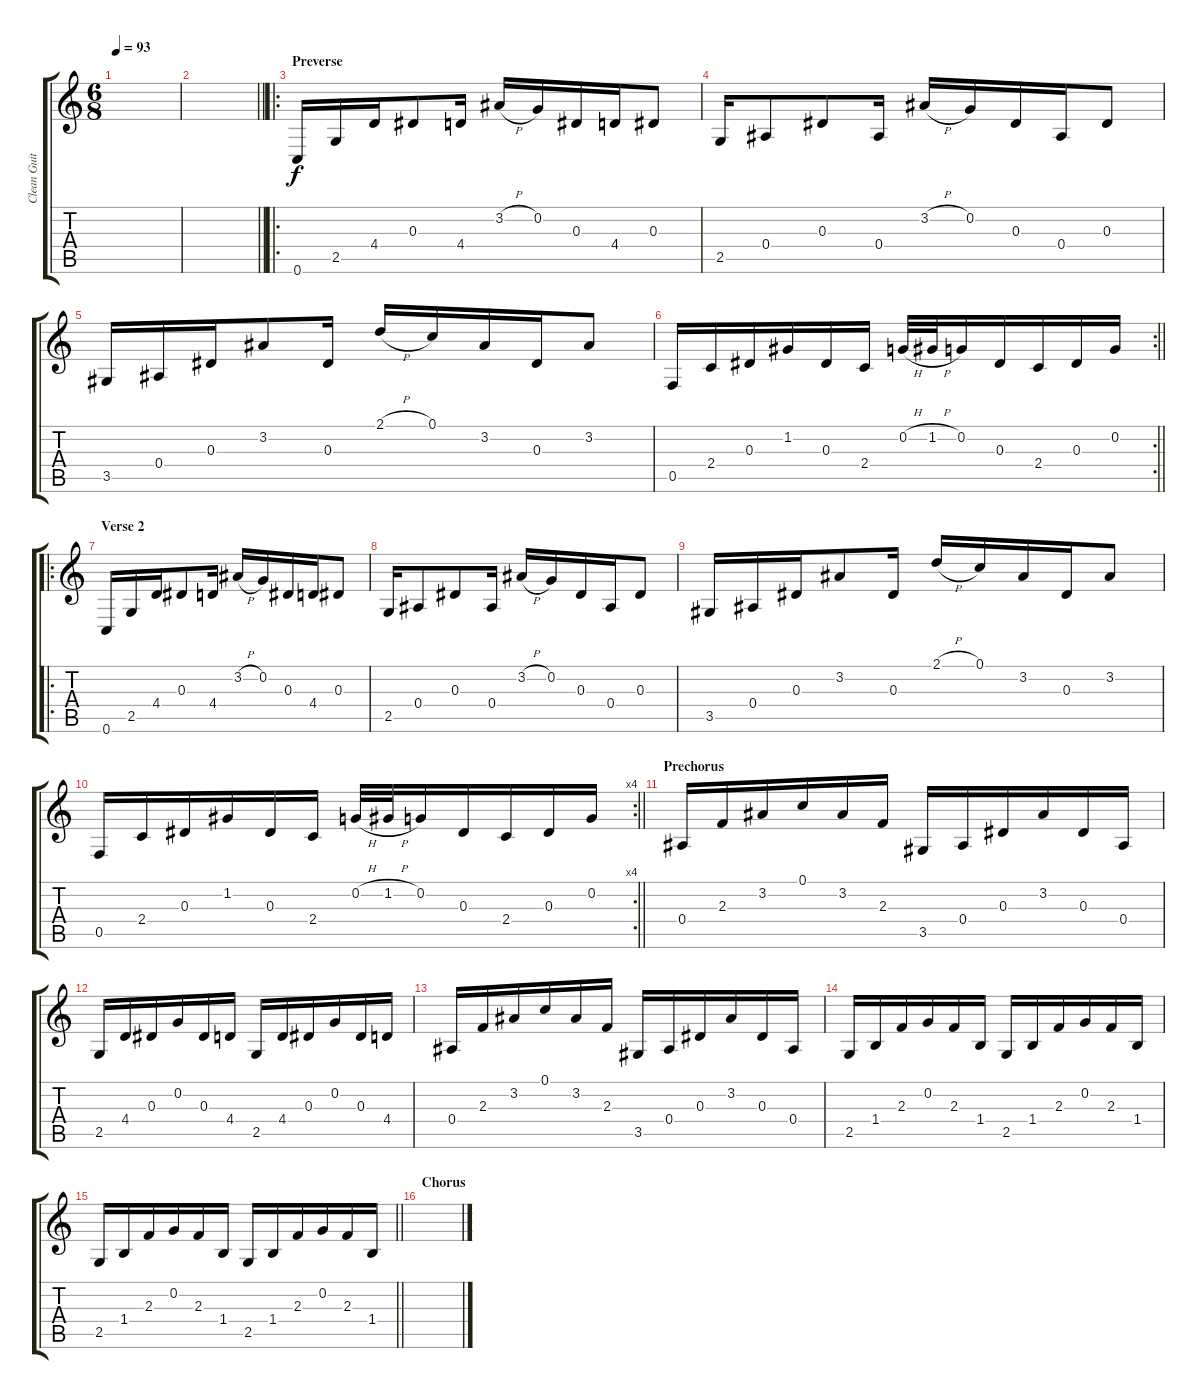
\track ("Clean Guitar" "Clean Guit") {instrument electricguitarclean}
\staff {score tabs}
\tuning (C4 G3 Eb3 Bb2 F2 C2) {hide}
\ts (6 8)
\tempo 93
\clef g2
\ks c
|
\barLineRight lightlight
|
\ro
\section ("" "Preverse")
0.6.16 2.5.16 4.4.16 0.3.8 4.4.16 3.2{h}.16 0.2.16 0.3.16 4.4.16 0.3.8 |
2.5.16 0.4.8 0.3.8 0.4.16 3.2{h}.16 0.2.16 0.3.16 0.4.16 0.3.8 |
3.5.16 0.4.16 0.3.16 3.2.8 0.3.16 2.1{h}.16 0.1.16 3.2.16 0.3.16 3.2.8 |
\rc 2
\barLineRight lightlight
0.5.16 2.4.16 0.3.16 1.2.16 0.3.16 2.4.16 0.2{h}.32 1.2{h}.32 0.2.16 0.3.16 2.4.16 0.3.16 0.2.16 |
\ro
\section ("" "Verse 2")
0.6.16 2.5.16 4.4.16 0.3.8 4.4.16 3.2{h}.16 0.2.16 0.3.16 4.4.16 0.3.8 |
2.5.16 0.4.8 0.3.8 0.4.16 3.2{h}.16 0.2.16 0.3.16 0.4.16 0.3.8 |
3.5.16 0.4.16 0.3.16 3.2.8 0.3.16 2.1{h}.16 0.1.16 3.2.16 0.3.16 3.2.8 |
\rc 4
\barLineRight lightlight
0.5.16 2.4.16 0.3.16 1.2.16 0.3.16 2.4.16 0.2{h}.32 1.2{h}.32 0.2.16 0.3.16 2.4.16 0.3.16 0.2.16 |
\section ("" "Prechorus")
0.4.16 2.3.16 3.2.16 0.1.16 3.2.16 2.3.16 3.5.16 0.4.16 0.3.16 3.2.16 0.3.16 0.4.16 |
2.5.16 4.4.16 0.3.16 0.2.16 0.3.16 4.4.16 2.5.16 4.4.16 0.3.16 0.2.16 0.3.16 4.4.16 |
0.4.16 2.3.16 3.2.16 0.1.16 3.2.16 2.3.16 3.5.16 0.4.16 0.3.16 3.2.16 0.3.16 0.4.16 |
2.5.16 1.4.16 2.3.16 0.2.16 2.3.16 1.4.16 2.5.16 1.4.16 2.3.16 0.2.16 2.3.16 1.4.16 |
\barLineRight lightlight
2.5.16 1.4.16 2.3.16 0.2.16 2.3.16 1.4.16 2.5.16 1.4.16 2.3.16 0.2.16 2.3.16 1.4.16 |
\section ("" "Chorus")
